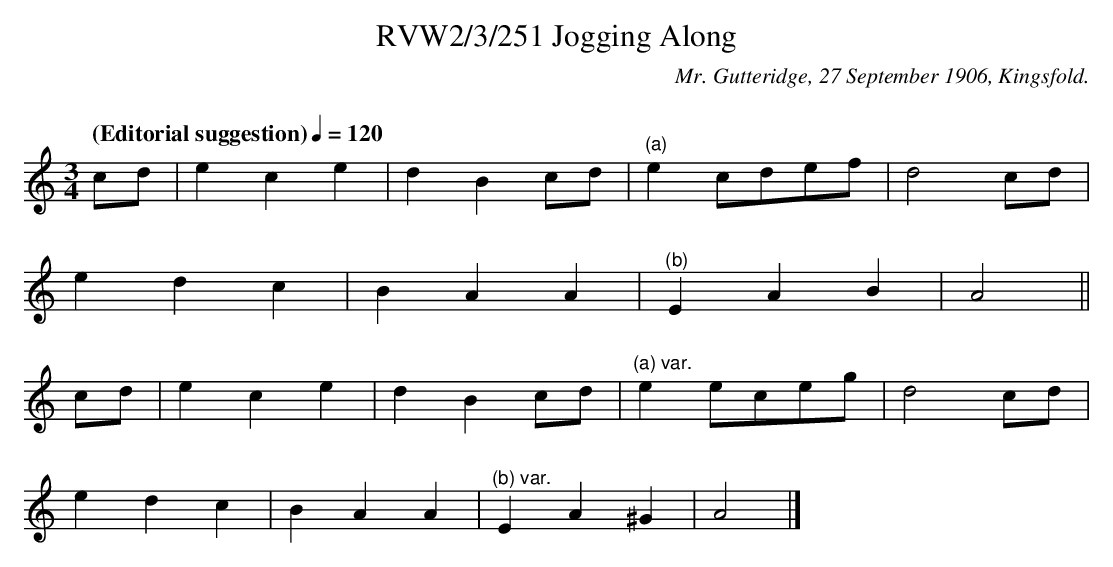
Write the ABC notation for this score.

X:1
T:RVW2/3/251 Jogging Along
C:Mr. Gutteridge, 27 September 1906, Kingsfold.
C:
L:1/4
Q: "(Editorial suggestion)" 1/4=120
M:3/4
K:C
c/2d/2 | e c e | d B c/2d/2 | "(a)"e c/2d/2e/2f/2 | d2 c/2d/2 |$
e d c | B A A | "^(b)"E A B | A2 ||$
c/2d/2 | e c e | d B c/2d/2 | "(a) var."e e/2c/2e/2g/2 | d2 c/2d/2 |$
e d c | B A A | "^(b) var."E A ^G | A2 |]
